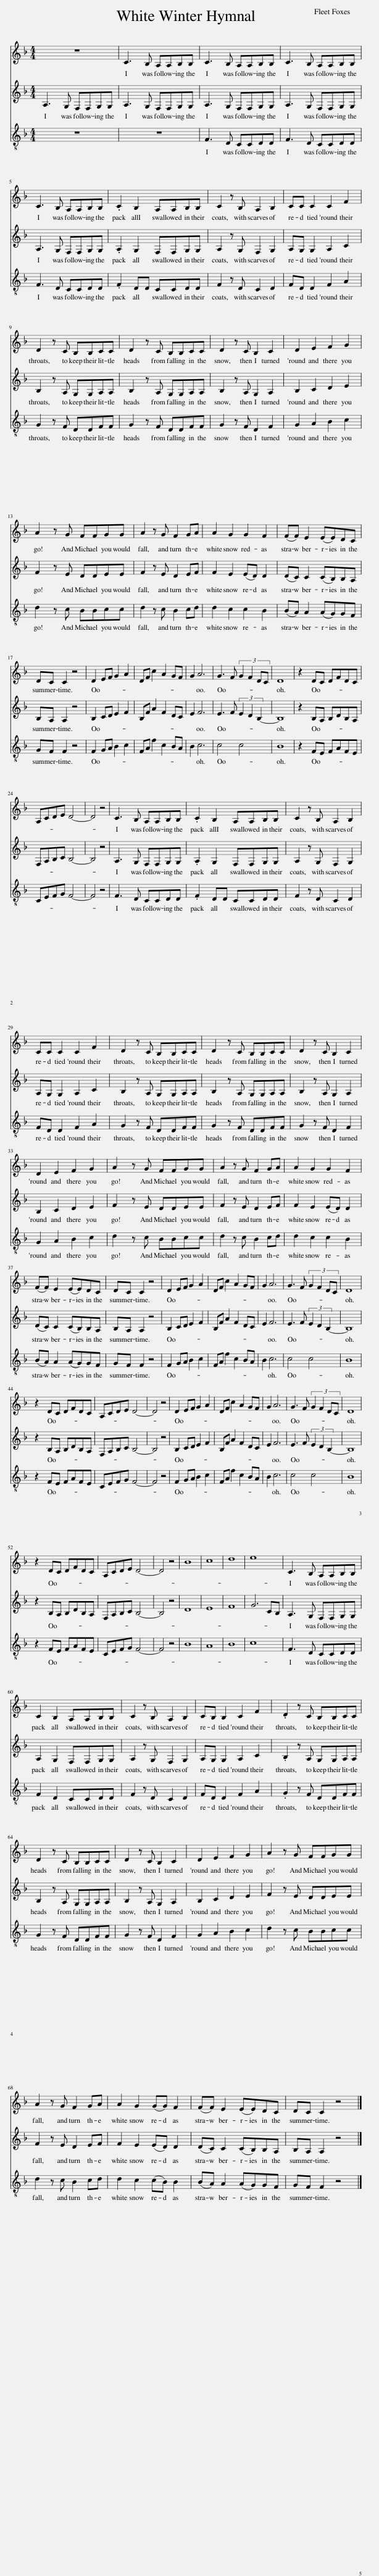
X:1
%%score { 1 | 2 | 3 }
L:1/8
M:4/4
I:linebreak $
K:F
V:1 treble
V:2 treble
V:3 treble-8
V:1
 z8 | C3 B, A,A,B,B, | C3 B, A,A,B,B, | C3 B, A,A,B,B, |$ C3 B, A,A,B,B, | %5
 .C2 B,2 A,A,B,B, | C2 z B, A,2 B,2 | CC C2 C2 F2 |$ D2 z C B,B,CC | D2 z C B,B,CC | %10
 D2 z C B,2 C2 | D2 E2 F2 G2 |$ A2 z G FFGG | A2 z G F2 GA | A2 G2 G2 F2 | %15
 (FF) E2 (EE)DC |$ DC C2 z4 | D2 EF G2 A2 | DF c2 A2 GF | G2 A6 | %20
 G3 F (3:2:4G2 F2 DC | D8 | z2 DC DFDC |$ A,CDE D4- | D4 z4 | %25
 C3 B, A,A,B,B, | .C2 B,2 A,A,B,B, | C2 z B, A,2 B,2 |$ CC C2 C2 F2 | D2 z C B,B,CC | %30
 D2 z C B,B,CC | D2 z C B,2 C2 |$ D2 E2 F2 G2 | A2 z G FFGG | A2 z G F2 GA | %35
 A2 G2 G2 F2 |$ (FF) E2 (EE)DC | DC C2 z4 | D2 EF G2 A2 | DF c2 A2 GF | %40
 G2 A6 | G3 F (3:2:4G2 F2 DC | D8 |$ z2 DC DFDC | A,CDE D4- | %45
 D4 z4 | D2 EF G2 A2 | DF c2 A2 GF | G2 A6 | G3 F (3:2:4G2 F2 DC | %50
 D8 |$ z2 DC DFDC | A,CDE D4- | D4 z4 | B8 | %55
 c8 | d8 | e8 | C3 B, A,A,B,B, |$ C2 B,2 A,A,B,B, | %60
 C2 z B, A,2 B,2 | CB, B,2 C2 F2 | .D2 z C B,B,CC |$ D2 z C B,B,CC | D2 z C B,2 C2 | %65
 D2 E2 F2 G2 | A2 z G FFGG |$ A2 z G F2 GA | A2 G2 (GG) F2 | (FF) E2 (EE)DC | %70
 DC C2 z4 |] %71
V:2
 A,3 G, F,F,G,G, | A,3 G, F,F,G,G, | A,3 G, F,F,G,G, | A,3 G, F,F,G,G, |$ A,3 G, F,F,G,G, | %5
 .A,2 G,2 F,F,G,G, | A,2 z G, F,2 G,2 | A,G, G,2 A,2 C2 |$ B,2 z A, G,G,A,A, | B,2 z A, G,G,A,A, | %10
 B,2 z A, G,2 A,2 | B,2 C2 D2 E2 |$ F2 z E DDEE | F2 z E D2 EF | F2 E2 (ED) D2 | %15
 (DC) C2 (CB,)B,A, |$ B,A, A,2 z4 | B,2 CD E2 F2 | B,F A2 F2 DC | E2 F6 | %20
 E3 F (3E2 D2 B,2- | B,8 | z2 B,A, B,DB,A, |$ F,A,B,C B,4- | B,4 z4 | %25
 A,3 G, F,F,G,G, | .A,2 G,2 F,F,G,G, | A,2 z G, F,2 G,2 |$ A,G, G,2 A,2 C2 | B,2 z A, G,G,A,A, | %30
 B,2 z A, G,G,A,A, | B,2 z A, G,2 A,2 |$ B,2 C2 D2 E2 | F2 z E DDEE | F2 z E D2 EF | %35
 F2 E2 (ED) D2 |$ (DC) C2 (CB,)B,A, | B,A, A,2 z4 | B,2 CD E2 F2 | B,F A2 F2 DC | %40
 E2 F6 | E3 F (3E2 D2 B,2- | B,8 |$ z2 B,A, B,DB,A, | F,A,B,C B,4- | %45
 B,4 z4 | B,2 CD E2 F2 | B,F A2 F2 DC | E2 F6 | E3 F (3E2 D2 B,2- | %50
 B,8 |$ z2 B,A, B,DB,A, | F,A,B,C B,4- | B,4 z4 | D8 | %55
 E8 | F8 | G6 CB, | A,3 G, F,F,G,G, |$ A,2 G,2 F,F,G,G, | %60
 A,2 z G, F,2 G,2 | A,G, G,2 A,2 C2 | .B,2 z A, G,G,A,A, |$ B,2 z A, G,G,A,A, | B,2 z A, G,2 A,2 | %65
 B,2 C2 D2 E2 | F2 z E DDEE |$ F2 z E D2 EF | F2 E2 (ED) D2 | (DC) C2 (CB,)B,A, | %70
 B,A, A,2 z4 |] %71
V:3
 z8 | z8 | F3 D CCDD | F3 D CCDD |$ F3 D CCDD | %5
 .F2 DD CCDD | F2 z D C2 D2 | FD D2 F2 A2 |$ G2 z F DDFF | G2 z F DDFF | %10
 G2 z F D2 F2 | G2 A2 B2 c2 |$ d2 z c BBcc | d2 z c B2 cd | d2 c2 c2 B2 | %15
 (BA) A2 (AG)GF |$ GF F2 z4 | F2 GA B2 c2 | FA f2 c2 BA | B2 c6 | %20
 c4 c4 | B8 | z2 FE FAFE |$ CEFG F4- | F4 z4 | %25
 F3 D CCDD | .F2 DD CCDD | F2 z D C2 D2 |$ FD D2 F2 A2 | G2 z F DDFF | %30
 G2 z F DDFF | G2 z F D2 F2 |$ G2 A2 B2 c2 | d2 z c BBcc | d2 z c B2 cd | %35
 d2 c2 c2 B2 |$ (BA) A2 (AG)GF | GF F2 z4 | F2 GA B2 c2 | FA f2 c2 BA | %40
 B2 c6 | c4 c4 | B8 |$ z2 FE FAFE | CEFG F4- | %45
 F4 z4 | F2 GA B2 c2 | FA f2 c2 BA | B2 c6 | c4 c4 | %50
 B8 |$ z2 FE FAFE | CEFG F4- | F4 z4 | B8 | %55
 A8 | B8 | c8 | F3 D CCDD |$ F2 D2 CCDD | %60
 F2 z D C2 D2 | FD D2 F2 A2 | .G2 z F DDFF |$ G2 z F DDFF | G2 z F D2 F2 | %65
 G2 A2 B2 c2 | d2 z c BBcc |$ d2 z c B2 cd | d2 c2 (cB) B2 | (BA) A2 (AG)GF | %70
 GF F2 z4 |] %71
